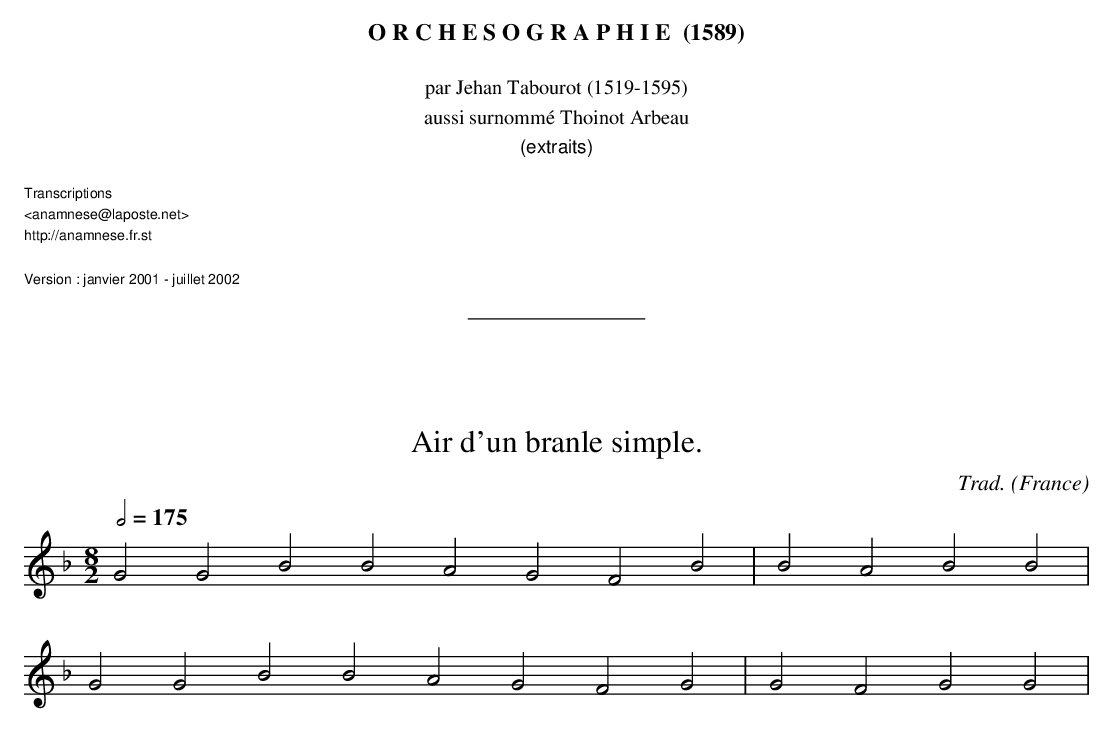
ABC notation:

X:1
T:Air d'un branle simple.
C:Trad.
O:France
M:8/2
L:1/2
Q:1/2=175
K:F
GGBB AGFB | BABB |
GGBB AGFG | GFGG |
